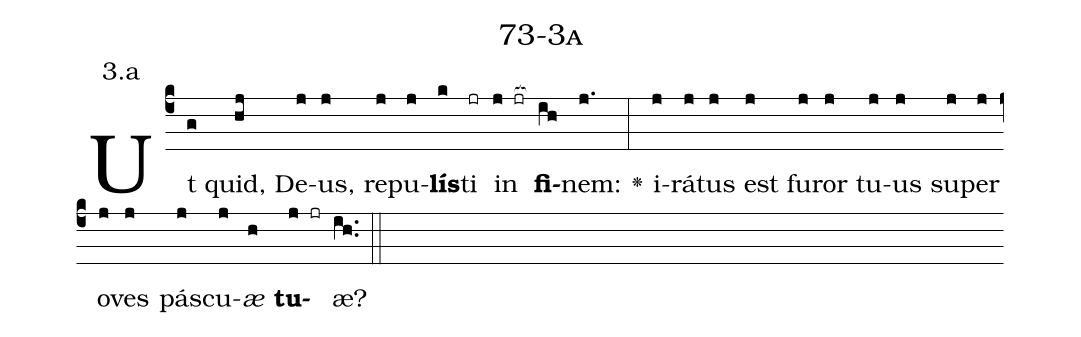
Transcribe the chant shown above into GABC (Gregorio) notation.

name: 73-3a;
annotation: 3.a;
%%
(c4)Ut(g) quid,(hj) De(j)us,(j) re(j)pu(j)<b>lís</b>(k)ti(jr) in(j jr[ocb:1{]) <b>fi</b>(ih[ocb:0}])nem:(j.) <v>\greheightstar</v>(:) i(j)rá(j)tus(j) est(j) fu(j)ror(j) tu(j)us(j) su(j)per(j) o(j)ves(j) pás(j)cu(j)<i>æ</i>(h) <b>tu</b>(j jr)æ?(ih..) (::)


%E(j) u(j) o(j) u(h) a(j) e.(ih..) (::)
